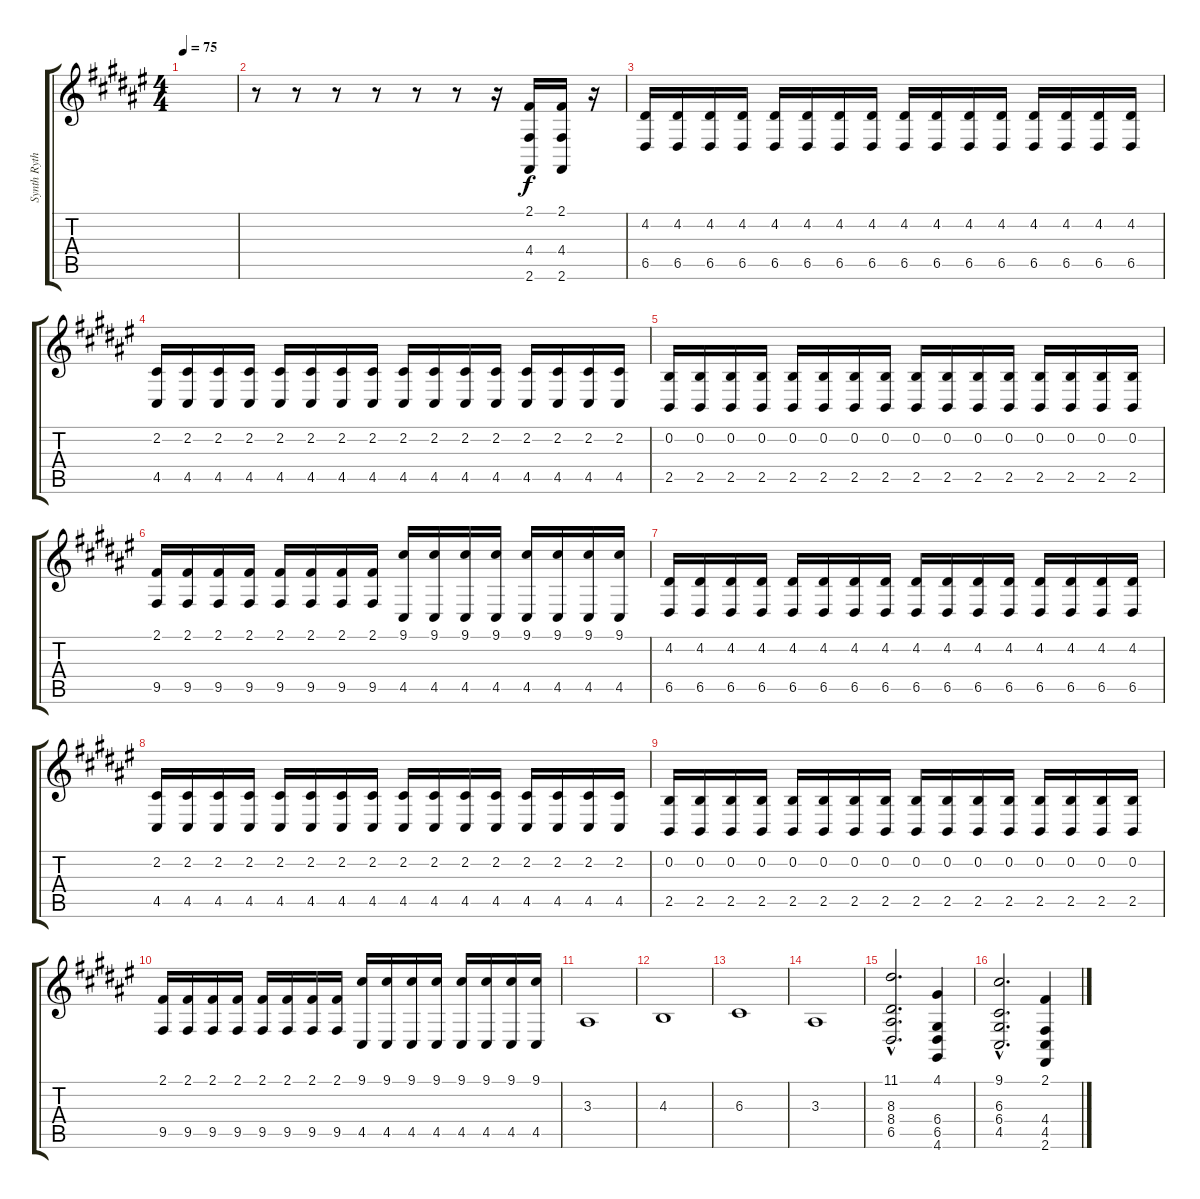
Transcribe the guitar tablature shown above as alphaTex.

\track ("Synth Rythm JOHANSSON" "Synth Ryth") {instrument lead8bassandlead}
\staff {score tabs}
\tuning (E4 B3 G3 D3 A2 E2) {hide}
\ts (4 4)
\tempo 75
\clef g2
\ks d#minor
|
r.8 r.8 r.8 r.8 r.8 r.8 r.16 (2.1 4.4 2.6).16{instrument orchestralharp} (2.1 4.4 2.6).16 r.16 |
(4.2 6.5).16 (4.2 6.5).16 (4.2 6.5).16 (4.2 6.5).16 (4.2 6.5).16 (4.2 6.5).16 (4.2 6.5).16 (4.2 6.5).16 (4.2 6.5).16 (4.2 6.5).16 (4.2 6.5).16 (4.2 6.5).16 (4.2 6.5).16 (4.2 6.5).16 (4.2 6.5).16 (4.2 6.5).16 |
(2.2 4.5).16 (2.2 4.5).16 (2.2 4.5).16 (2.2 4.5).16 (2.2 4.5).16 (2.2 4.5).16 (2.2 4.5).16 (2.2 4.5).16 (2.2 4.5).16 (2.2 4.5).16 (2.2 4.5).16 (2.2 4.5).16 (2.2 4.5).16 (2.2 4.5).16 (2.2 4.5).16 (2.2 4.5).16 |
(0.2 2.5).16 (0.2 2.5).16 (0.2 2.5).16 (0.2 2.5).16 (0.2 2.5).16 (0.2 2.5).16 (0.2 2.5).16 (0.2 2.5).16 (0.2 2.5).16 (0.2 2.5).16 (0.2 2.5).16 (0.2 2.5).16 (0.2 2.5).16 (0.2 2.5).16 (0.2 2.5).16 (0.2 2.5).16 |
(2.1 9.5).16 (2.1 9.5).16 (2.1 9.5).16 (2.1 9.5).16 (2.1 9.5).16 (2.1 9.5).16 (2.1 9.5).16 (2.1 9.5).16 (9.1 4.5).16 (9.1 4.5).16 (9.1 4.5).16 (9.1 4.5).16 (9.1 4.5).16 (9.1 4.5).16 (9.1 4.5).16 (9.1 4.5).16 |
(4.2 6.5).16 (4.2 6.5).16 (4.2 6.5).16 (4.2 6.5).16 (4.2 6.5).16 (4.2 6.5).16 (4.2 6.5).16 (4.2 6.5).16 (4.2 6.5).16 (4.2 6.5).16 (4.2 6.5).16 (4.2 6.5).16 (4.2 6.5).16 (4.2 6.5).16 (4.2 6.5).16 (4.2 6.5).16 |
(2.2 4.5).16 (2.2 4.5).16 (2.2 4.5).16 (2.2 4.5).16 (2.2 4.5).16 (2.2 4.5).16 (2.2 4.5).16 (2.2 4.5).16 (2.2 4.5).16 (2.2 4.5).16 (2.2 4.5).16 (2.2 4.5).16 (2.2 4.5).16 (2.2 4.5).16 (2.2 4.5).16 (2.2 4.5).16 |
(0.2 2.5).16 (0.2 2.5).16 (0.2 2.5).16 (0.2 2.5).16 (0.2 2.5).16 (0.2 2.5).16 (0.2 2.5).16 (0.2 2.5).16 (0.2 2.5).16 (0.2 2.5).16 (0.2 2.5).16 (0.2 2.5).16 (0.2 2.5).16 (0.2 2.5).16 (0.2 2.5).16 (0.2 2.5).16 |
(2.1 9.5).16 (2.1 9.5).16 (2.1 9.5).16 (2.1 9.5).16 (2.1 9.5).16 (2.1 9.5).16 (2.1 9.5).16 (2.1 9.5).16 (9.1 4.5).16 (9.1 4.5).16 (9.1 4.5).16 (9.1 4.5).16 (9.1 4.5).16 (9.1 4.5).16 (9.1 4.5).16 (9.1 4.5).16 |
3.3.1{instrument churchorgan} |
4.3.1 |
6.3.1 |
3.3.1 |
(11.1{hac} 8.3{hac} 8.4{hac} 6.5{hac}).2{d instrument lead8bassandlead} (4.1 6.4 6.5 4.6).4 |
(9.1{hac} 6.3{hac} 6.4{hac} 4.5{hac}).2{d} (2.1 4.4 4.5 2.6).4
